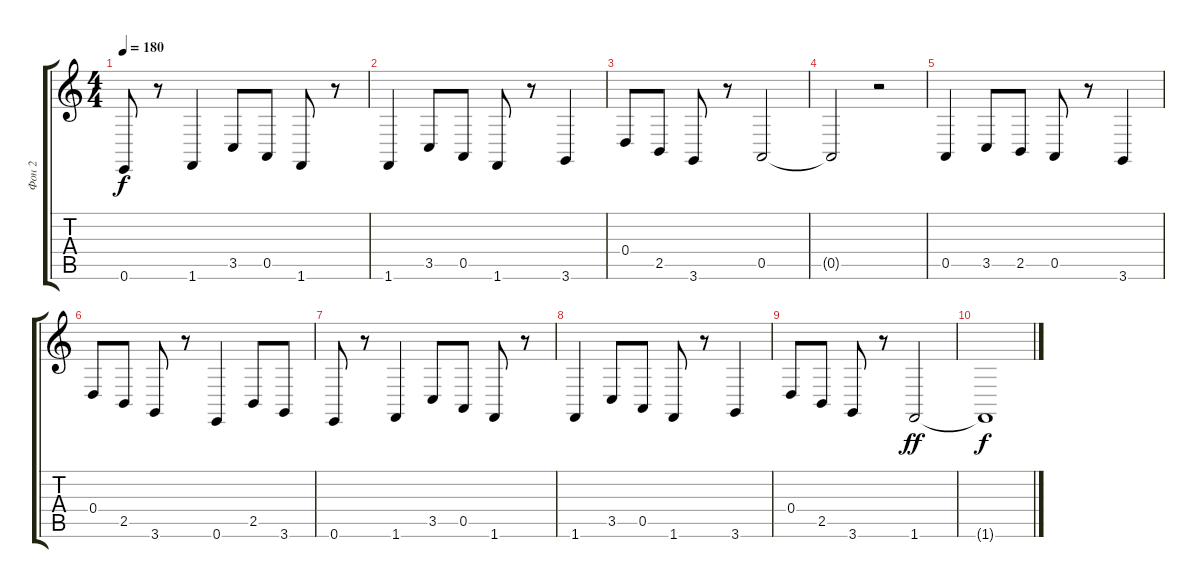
\track ("Фон 2" "Фон 2") {instrument synthstrings1}
\staff {score tabs}
\tuning (E4 B3 G3 D3 A2 E2) {hide}
\ts (4 4)
\tempo 180
\clef g2
\ks c
0.6.8{dy f} r.8 1.6.4 3.5.8 0.5.8 1.6.8 r.8 |
1.6.4 3.5.8 0.5.8 1.6.8 r.8 3.6.4 |
0.4.8 2.5.8 3.6.8 r.8 0.5.2 |
0.5{t}.2 r.2 |
0.5.4 3.5.8 2.5.8 0.5.8 r.8 3.6.4 |
0.4.8 2.5.8 3.6.8 r.8 0.6.4 2.5.8 3.6.8 |
0.6.8 r.8 1.6.4 3.5.8 0.5.8 1.6.8 r.8 |
1.6.4 3.5.8 0.5.8 1.6.8 r.8 3.6.4 |
0.4.8 2.5.8 3.6.8 r.8 1.6.2{dy ff} |
1.6{t}.1{dy f}
